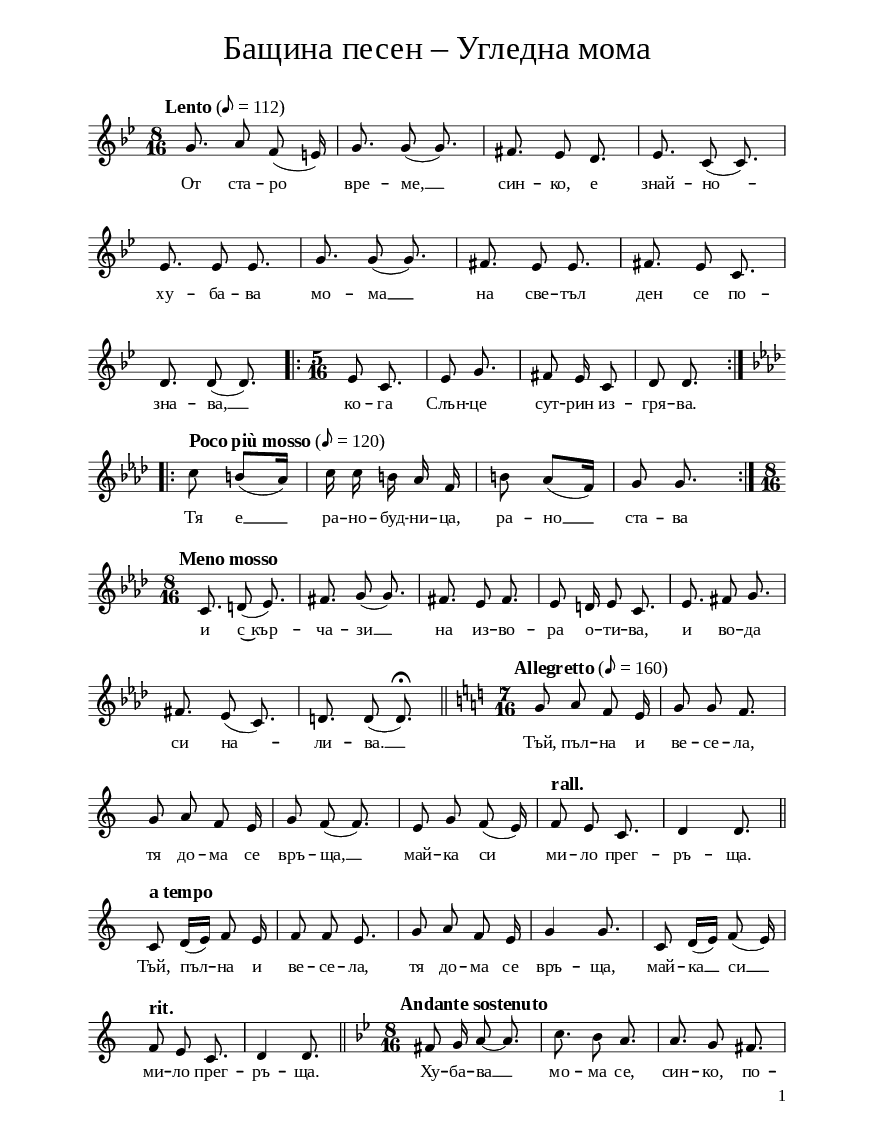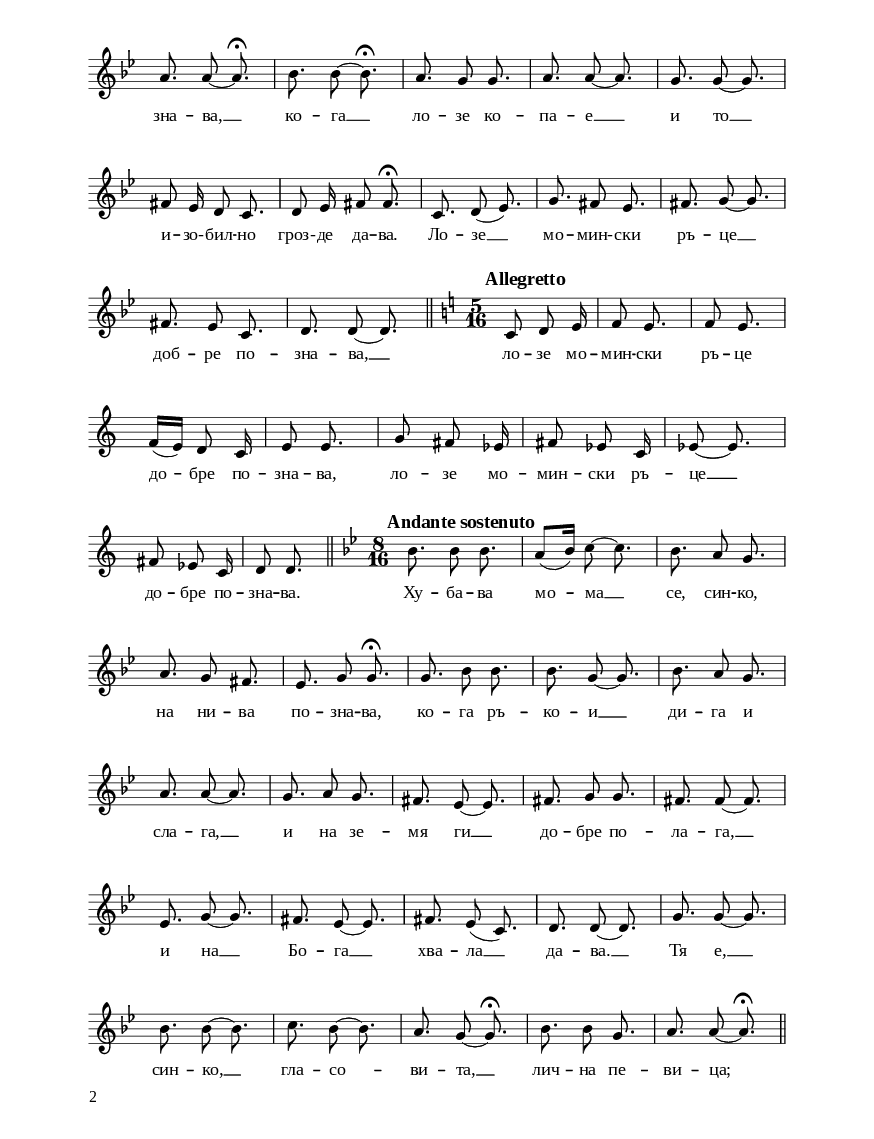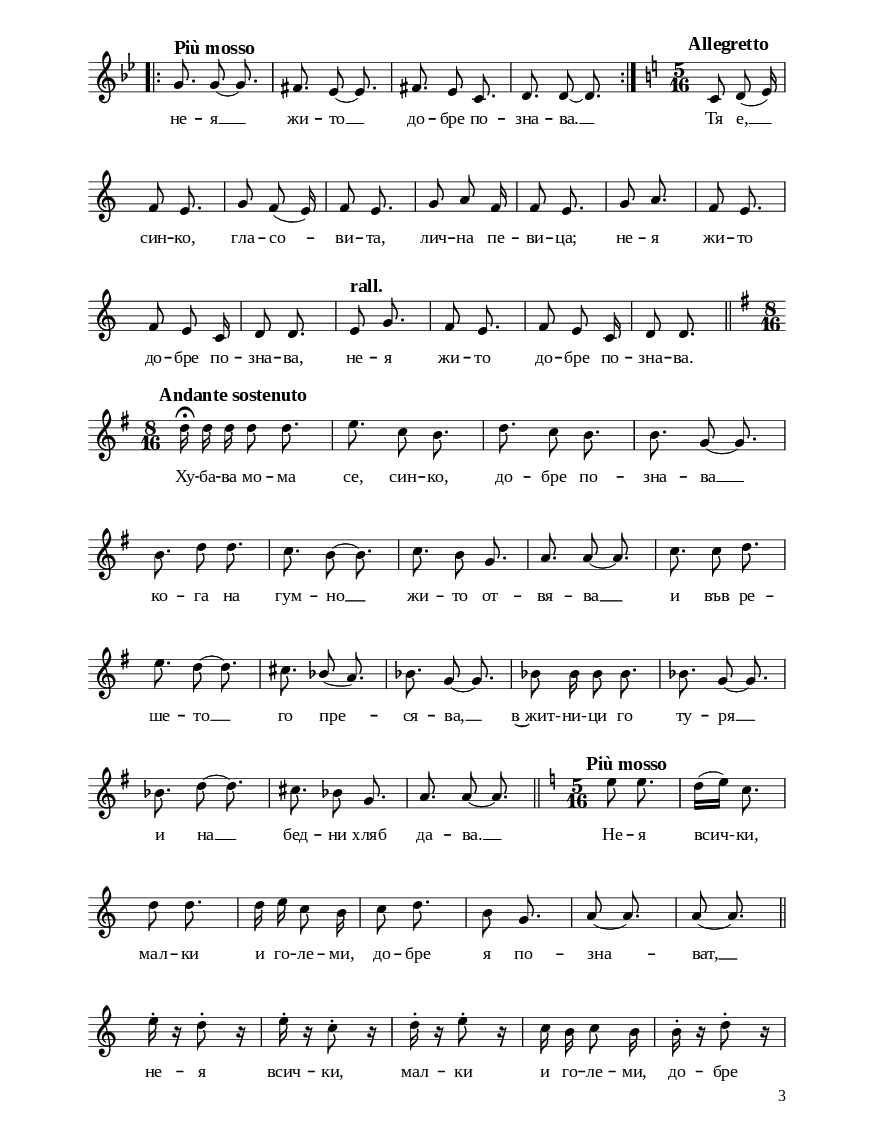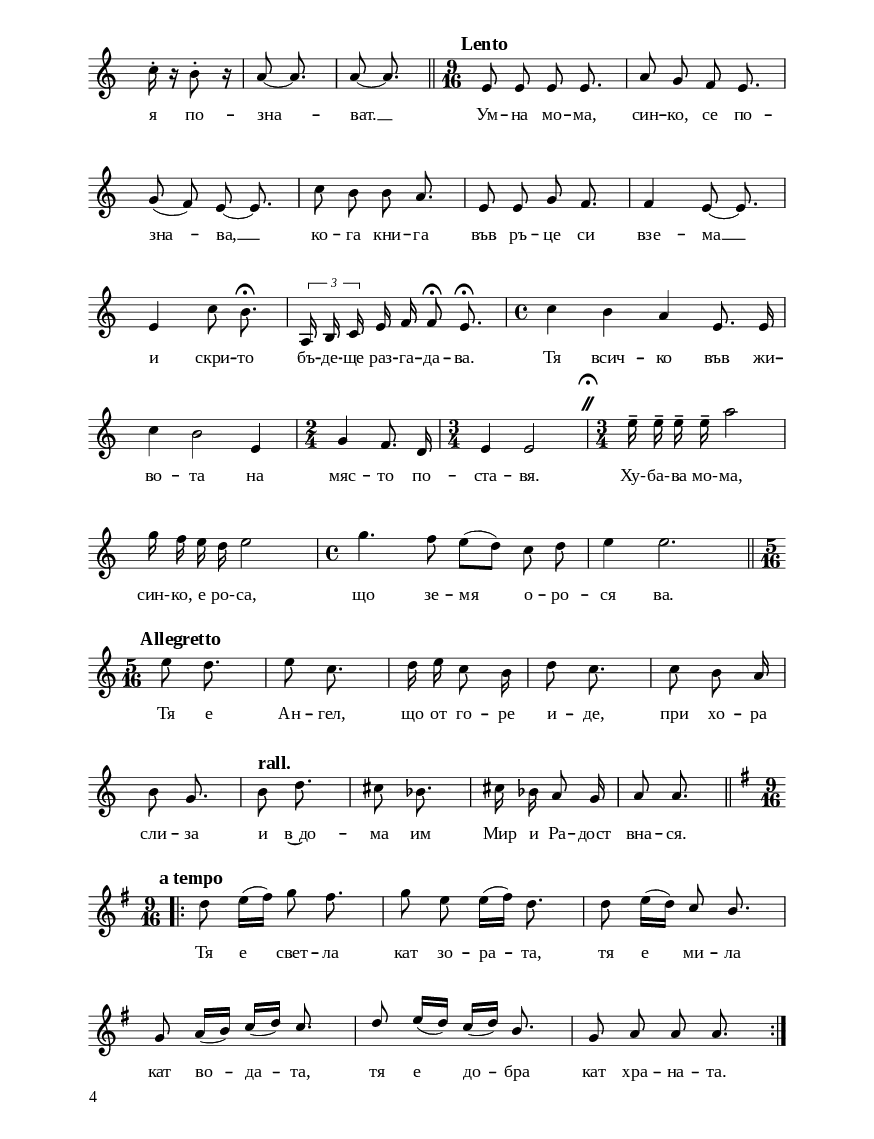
\version "2.24.2"

% include paper part and global functions
\include "include/globals.ily"
\bookpart {
  \label #'ref138
  \tocItem \markup "Бащина песен – Угледна мома"
  \paper {
    print-all-headers = ##t
    print-page-number = ##t
    print-first-page-number = ##t

    % put page numbers on the bottom
    oddHeaderMarkup = \markup ""
    evenHeaderMarkup = \markup ""
    oddFooterMarkup = \markup
    \fill-line {
      ""
      \if \should-print-page-number \fromproperty #'page:page-number-string
    }
    evenFooterMarkup = \markup
    \fill-line {
      \if \should-print-page-number \fromproperty #'page:page-number-string
      ""
    }

    left-margin = 1.5\cm
    right-margin = 1.5\cm
    top-margin = 1.6\cm
    bottom-margin = 1.2\cm
    ragged-bottom = ##t % do not spread the staves to fill the whole vertical space

    % change distance between staves
    system-system-spacing =
    #'((basic-distance . 11.5)
       (minimum-distance . 6)
       (padding . 1)
       (stretchability . 12))
  }
  \score {
    \include "include/score-layout.ily"

    \new Voice  \relative c' {
      \clef treble
      \key g \minor
      \time 8/16
      \tempoFunc "Lento" 8 "112"
      \autoBeamOff
      g'8. a8 f(e16) |
      g8. g8(g8.) |
      fis8. ees8 d8. |
      ees8. c8(c8.) | \break

      ees8. ees8 ees8. |
      g8. g8(g8.)  |
      fis8. ees8 ees8.  |
      fis8. ees8 c8.  | \break

      d8. d8(d8.)  |
      \bar ".|:" \time 5/16 ees8 c8.  |
      ees8 g8. |
      fis8 ees16 c8  |
      d8 d8. | \bar ":|.:" \break

      \tempoFunc "Poco più mosso" 8 "120"
      \key f \minor
      c'8 b8[(aes16)] |  |
      c16 c b aes f |  |
      b8 aes([f16])  |
      g8 g8. | \bar ":|."

      \time 8/16 \break
      \tempo "Meno mosso" c,8. d8(ees8.) |
      fis8. g8 (g8.) |
      fis8. ees8 fis8. |
      ees8 d16 ees8 c8. |
      ees8. fis8 g8. | \break

      fis8.ees8(c8.) |
      d8. d8(d8.\fermata) | \bar "||"
      \time 7/16
      \key c \major
      \tempoFunc "Allegretto" 8 "160"
      g8 a f e16 |
      g8 g f8. | \break

      g8 a f e16 |
      g8 f(f8.) |
      e8 g f(e16) |
      \tempo "rall." f8 e c8. |
      d4 d8. | \bar "||" \break

      \tempo "a tempo"
      c8 d16[(e)] f8 e16 |
      f8 f e8. |
      g8 a f e16 |
      g4 g8. |
      c,8 d16[(e)] f8(e16) | \break

      \tempo "rit."
      f8 e c8. |
      d4 d8. | \bar "||"
      \key g \minor
      \time 8/16
      \tempo "Andante sostenuto"
      fis8 g16 a8~ a8. |
      c8. bes8 a8. |
      a8. g8 fis8. | \break

      a8. a8~ a8.\fermata |
      bes8. bes8~ bes8.\fermata |
      a8. g8 g8. |
      a8. a8~ a8. |
      g8. g8~ g8. | \break

      fis8 ees16 d8 c8. |
      d8 ees16 fis8 fis8.\fermata |
      c8. d8(ees8.) |
      g8. fis8 ees8. |
      fis8. g8~ g8. | \break

      fis8. ees8 c8. |
      d8. d8~ d8. | \bar "||"
      \key c \major
      \time 5/16
      \tempo "Allegretto"
      c8 d e 16 |
      f8 e8. |
      f8 e8. | \break

      f16[(e)] d8 c16 |
      e8 e8.|
      g8 fis ees16 |
      fis8 ees8 c16 |
      ees8~ ees8. | \break

      fis8 ees8 c16 |
      d8 d8. | \bar "||"
      \key g \minor
      \time 8/16
      \tempo "Andante sostenuto"
      bes'8. bes8 bes8. |
      a8[(bes16)] c8~ c8. |
      bes8. a8 g8. | \break
      a8. g8 fis8. |
      ees8. g8 g8.\fermata |
      g8. bes8 bes8. |
      bes8. g8~ g8. |
      bes8. a8 g8. | \break

      a8. a8~ a8. |
      g8. a8 g8. |
      fis8. ees8~ ees8. |
      fis8. g8 g8. |
      fis8. fis8~ fis8. | \break

      ees8. g8~ g8. |
      fis8. ees8~ ees8. |
      fis8. ees8(c8.) |
      d8. d8~ d8. |
      g8. g8~ g8. | \break

      bes8. bes8~ bes8. |
      c8. bes8~ bes8. |
      a8. g8~ g8.\fermata |
      bes8. bes8 g8. |
      a8. a8~ a8.\fermata | \break

      \bar ".|:-||"  \tempo "Più mosso"
      g8. g8~ g8. |
      fis8. ees8~ ees8. |
      fis8. ees8 c8. |
      d8. d8~ d8. | \bar ":|."

      \key c \major
      \time 5/16
      \tempo "Allegretto"
      c8 d(e16) | \break

      f8 e8. |
      g8 f8(e16) |
      f8 e8. |
      g8 a f16 |
      f8 e8. |
      g8 a8. |
      f8 e8. | \break

      f8 e c16 |
      d8 d8. |
      \tempo "rall."
      e8 g8. |
      f8 e8. |
      f8 e c16 |
      d8 d8. | \bar "||"
      \time 8/16
      \key g \major
      \break

      \tempo "Andante sostenuto"
      d'16\fermata d d d8 d8. |
      e8. c8 b8. |
      d8. c8 b8. |
      b8. g8~ g8. \break

      b8. d8 d8. |
      c8. b8~ b8. |
      c8. b8 g8. |
      a8. a8~ a8. |
      c8. c8 d8. | \break

      e8. d8~ d8. |
      cis8. \stemUp bes8(a8.) \stemNeutral |
      bes8. g8~ g8. |
      bes8 bes16 bes8 bes8. |
      bes8. g8~ g8. | \break
      bes8. d8~ d8. |
      cis8. bes8 g8. |
      a8. a8~ a8. |  \bar "||"
      \key c \major
      \time 5/16
      \tempo "Più mosso" e'8 e8. |
      d16[(e)] c8. | \break
      d8 d8. |
      d16 e c8  b16 |
      c8 d8. |
      b8 g8. |
      a8~ a8. |
      a8~ a8. | \bar "||" \break

      e'16\staccato r16 d8\staccato r16 |
      e16\staccato r16 c8\staccato r16 |
      d16\staccato r16 e8\staccato r16 |
      c16 b c8 b16 |
      b16\staccato r16 d8\staccato r16 | \break

      c16\staccato r16 b8\staccato r16 |
      a8~ a8. |
      a8~ a8. |  \bar "||"
      \key a \minor
      \time 9/16
      \tempo "Lento" e8 e e e8. |
      a8 g f e8. | \break

      g8(f) e8~ e8. |
      c'8 b b a8. |
      e8 e g f8. |
      f4 e8~ e8. | \break

      e4 c'8 b8.\fermata |
      \tuplet 3/2 { a,16 b c } e f f8\fermata e8.\fermata |
      \time 4/4 c'4 b a e8. e16  \break |

      c'4 b2 e,4 |
      \time 2/4 g4 f8. d16 |
      \time 3/4 e4   e2 \mark\markup{ \column { \hspace #0 \center-align \normalsize \musicglyph #"scripts.ufermata"  \center-align \normalsize \musicglyph #"scripts.caesura.straight" }}
      |
      \bar "|"
      \time 3/4  | % 149

      e'16 --e16 --e16 --
      e16 --a2   \break | % 151
      g16 f16 e16 d16
      e2 | % 152

      \time 4/4  | % 152
      g4.f8 e8 ( [d8 ] )
      c8 d8  | % 153
      e4 e2. \bar "||" \break
      \tempo "Allegretto"
      \time 5/16  | % 154
      e8 d8. | % 155
      e8 c8. | % 156
      d16 e16  c8 b16 |% 158
      d8 c8. | c8 b8 a16 | \break
      b8  g8. |
      \tempo"rall."b8 d8. | % 161
      cis8 bes8. | % 162
      cis16 bes16  a8  g16 | % 163
      a8  a8. \bar "||"

      \break \repeat volta 1 {
        | % 164
        \bar ".|:-||"  \key g \major \time 9/16 | % 164
        \tempo"a tempo" d8 e16 ( [
        fis16 ) ] g8 fis8. | % 165
        g8 e8 e16 ( [ \stemDown
        fis16 ) ]d8. | % 166
        d8 e16 ( [d16 ) ] \stemUp
        c8 b8. \break | % 167
        g8 a16 ( [  b16 ) ]c16 (
        [d16 ) ]c8. | % 168
        d8 e16 ( [d16 ) ] \stemUp
        c16 ( [d16 ) ]b8. | % 169
        g8  a8  a8  a8. \bar ":|."
      }


    }

    \addlyrics {
      От ста -- ро вре -- ме, __ син -- ко, е знай -- но --
      ху -- ба -- ва мо -- ма __ на све -- тъл ден се по --
      зна -- ва, __ ко -- га Слън -- це сут -- рин из -- гря -- ва.
      Тя е __ ра -- но -- буд -- ни -- ца, ра -- но __ ста -- ва
      и с~кър -- ча -- зи __ на из -- во -- ра о -- ти -- ва, и во -- да
      си на -- ли -- ва. __ Тъй, пъл -- на и ве -- се -- ла,
      тя до -- ма се връ -- ща, __ май -- ка си ми -- ло прег -- ръ -- ща.
      Тъй, пъл -- на и ве -- се -- ла,  тя до -- ма се връ -- ща, май -- ка __ си __
      ми -- ло прег -- ръ -- ща. Ху -- ба -- ва __ мо -- ма се, син -- ко, по --
      зна -- ва, __ ко -- га __ ло -- зе ко -- па -- е __ и то __
      и -- "зо-" -- бил -- но "гроз-" -- де да -- ва. Ло -- зе __ мо -- "мин-" -- ски ръ -- це __
      доб -- ре по -- зна -- ва, __ ло -- зе мо -- мин -- ски ръ -- це
      до -- бре по -- зна -- ва, ло -- зе мо -- мин -- ски ръ -- це __
      до -- бре по -- зна -- ва. Ху -- ба -- ва мо -- ма __ се, син -- ко,
      на ни -- ва по -- зна -- ва, ко -- га ръ -- ко -- и __ ди -- га и
      сла -- га, __ и на  зе -- мя ги __ до -- бре по -- ла -- га, __
      и на __ Бо -- га __  хва -- ла __ да -- ва. __ Тя е, __
      син -- ко, __ гла -- со -- ви -- та, __  лич -- на пе -- ви -- ца;
      не -- я __ жи -- то __ до -- бре по -- зна -- ва. __ Тя е, __
      син -- ко, гла -- со -- ви -- та, лич -- на пе -- ви -- ца; не -- я жи -- то
      до -- бре по -- зна -- ва, не -- я жи -- то до -- бре по -- зна -- ва.
      Ху -- ба -- ва мо -- ма се, син -- ко, до -- бре по -- зна -- ва __
      ко -- га на гум -- но __  жи -- то от -- вя -- ва __ и във ре --
      ше -- то __ го пре -- ся -- ва, __ "в~жит-" -- "ни-" -- ци го ту -- ря __
      и на __  бед -- ни хляб да -- ва. __ Не -- я "всич-" -- ки,
      мал -- ки и го -- ле -- ми, до -- бре я по -- зна -- ват, __
      не -- я всич -- ки, мал -- ки и го -- ле -- ми, до -- бре
      я по -- зна -- ват. __ Ум -- на мо -- ма, син -- ко, се по --
      зна -- ва, __ ко -- га кни -- га във ръ -- це си взе -- ма __
      и скри -- то бъ -- де -- ще раз -- га -- да -- ва. Тя всич -- ко във жи --
      во -- та на мяс -- то по -- ста -- вя. "Ху-" -- "ба-" -- ва "мо-" -- ма,
      "син-" -- ко, е "ро-" -- са, що зе -- мя о -- ро -- ся ва.
      Тя е Ан -- гел, що от го -- ре и -- де, при хо -- ра
      сли -- за  и в~до -- ма им Мир и Ра -- дост вна -- ся.
      Тя е свет -- ла кат зо -- ра -- та, тя е ми -- ла
      кат во -- да -- та, тя е до -- бра кат хра -- на -- та.
    }

    \header {
      title = \titleFunc "Бащина песен – Угледна мома" "Baština pesen – Ugledna moma"
    }

    \midi{}

  } % score

} % bookpart
